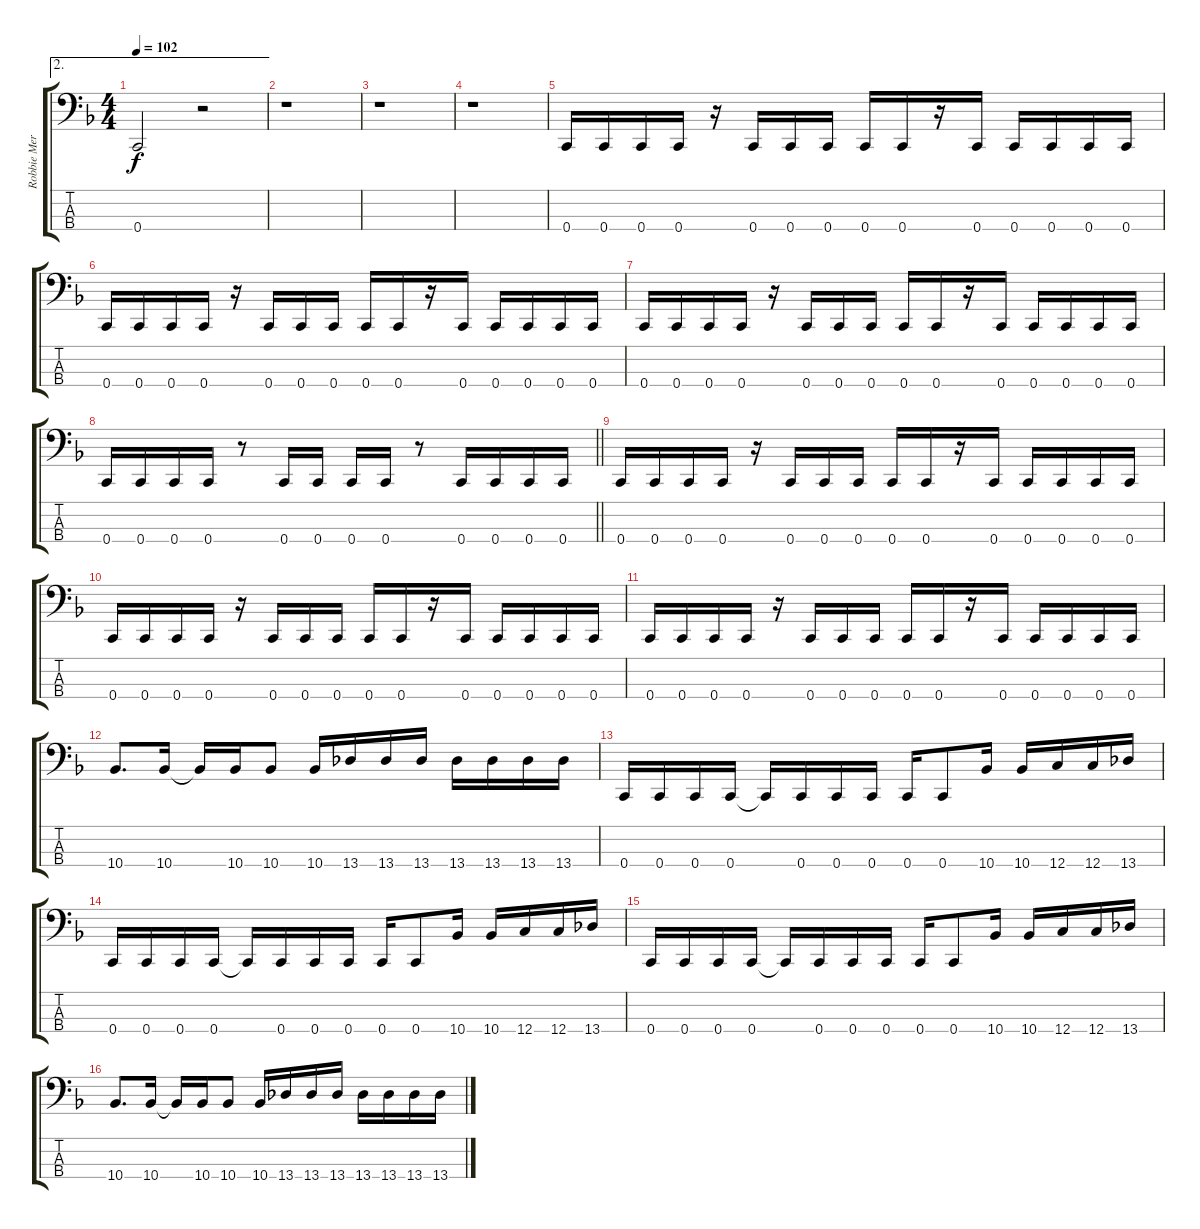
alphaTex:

\track ("Robbie Merrill" "Robbie Mer") {instrument electricbassfinger}
\staff {score tabs}
\tuning (F2 C2 G1 C1) {hide}
\ae 2
\ts (4 4)
\tempo 102
\clef f4
\ks f
0.4.2{dy f} r.2 |
r.1 |
r.1 |
r.1 |
0.4.16 0.4.16 0.4.16 0.4.16 r.16 0.4.16 0.4.16 0.4.16 0.4.16 0.4.16 r.16 0.4.16 0.4.16 0.4.16 0.4.16 0.4.16 |
0.4.16 0.4.16 0.4.16 0.4.16 r.16 0.4.16 0.4.16 0.4.16 0.4.16 0.4.16 r.16 0.4.16 0.4.16 0.4.16 0.4.16 0.4.16 |
0.4.16 0.4.16 0.4.16 0.4.16 r.16 0.4.16 0.4.16 0.4.16 0.4.16 0.4.16 r.16 0.4.16 0.4.16 0.4.16 0.4.16 0.4.16 |
\barLineRight lightlight
0.4.16 0.4.16 0.4.16 0.4.16 r.8 0.4.16 0.4.16 0.4.16 0.4.16 r.8 0.4.16 0.4.16 0.4.16 0.4.16 |
0.4.16 0.4.16 0.4.16 0.4.16 r.16 0.4.16 0.4.16 0.4.16 0.4.16 0.4.16 r.16 0.4.16 0.4.16 0.4.16 0.4.16 0.4.16 |
0.4.16 0.4.16 0.4.16 0.4.16 r.16 0.4.16 0.4.16 0.4.16 0.4.16 0.4.16 r.16 0.4.16 0.4.16 0.4.16 0.4.16 0.4.16 |
0.4.16 0.4.16 0.4.16 0.4.16 r.16 0.4.16 0.4.16 0.4.16 0.4.16 0.4.16 r.16 0.4.16 0.4.16 0.4.16 0.4.16 0.4.16 |
10.4.8{d} 10.4.16 10.4{t}.16 10.4.16 10.4.8 10.4.16 13.4.16 13.4.16 13.4.16 13.4.16 13.4.16 13.4.16 13.4.16 |
0.4.16 0.4.16 0.4.16 0.4.16 0.4{t}.16 0.4.16 0.4.16 0.4.16 0.4.16 0.4.8 10.4.16 10.4.16 12.4.16 12.4.16 13.4.16 |
0.4.16 0.4.16 0.4.16 0.4.16 0.4{t}.16 0.4.16 0.4.16 0.4.16 0.4.16 0.4.8 10.4.16 10.4.16 12.4.16 12.4.16 13.4.16 |
0.4.16 0.4.16 0.4.16 0.4.16 0.4{t}.16 0.4.16 0.4.16 0.4.16 0.4.16 0.4.8 10.4.16 10.4.16 12.4.16 12.4.16 13.4.16 |
10.4.8{d} 10.4.16 10.4{t}.16 10.4.16 10.4.8 10.4.16 13.4.16 13.4.16 13.4.16 13.4.16 13.4.16 13.4.16 13.4.16
